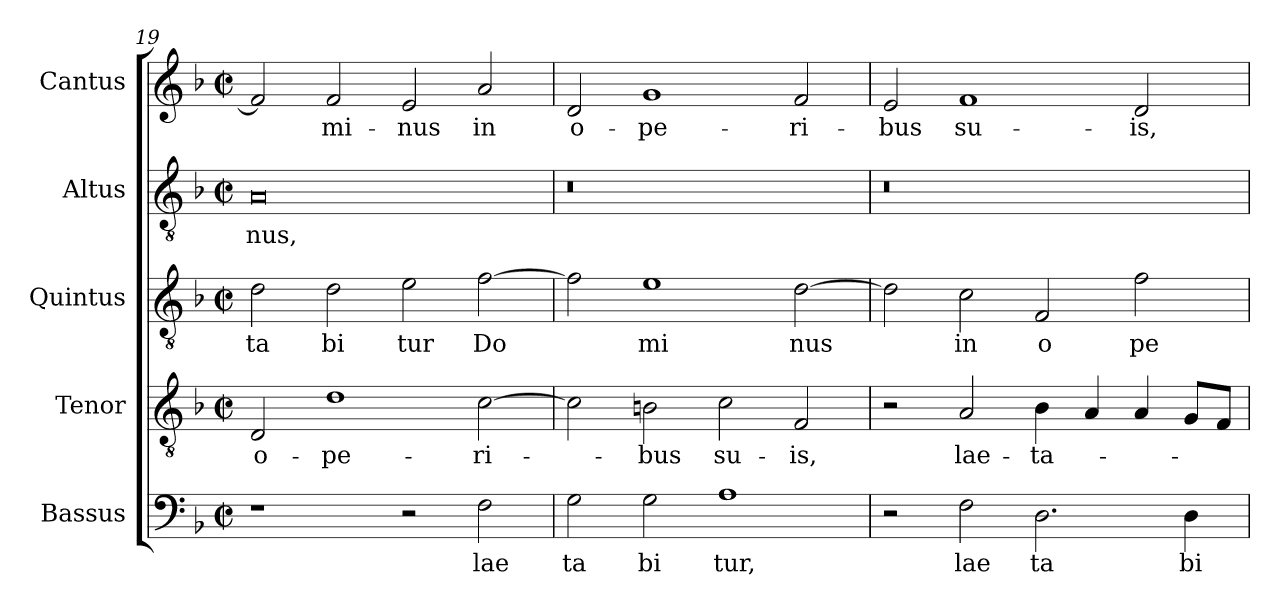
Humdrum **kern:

**kern	**text	**kern	**text	**kern	**text	**kern	**text	**kern	**text
*part5	*part5	*part4	*part4	*part3	*part3	*part2	*part2	*part1	*part1
*staff5	*staff5	*staff4	*staff4	*staff3	*staff3	*staff2	*staff2	*staff1	*staff1
*I"Bassus	*	*I"Tenor	*	*I"Quintus	*	*I"Altus	*	*I"Cantus	*
*clefF4	*	*clefGv2	*	*clefGv2	*	*clefGv2	*	*clefG2	*
*k[b-]	*	*k[b-]	*	*k[b-]	*	*k[b-]	*	*k[b-]	*
*F:	*	*F:	*	*F:	*	*F:	*	*F:	*
*M2/2	*	*M2/2	*	*M2/2	*	*M2/2	*	*M2/2	*
*met(c|)	*	*met(c|)	*	*met(c|)	*	*met(c|)	*	*met(c|)	*
=19	=19	=19	=19	=19	=19	=19	=19	=19	=19
!	!	!	!LO:LY:b:cj	!	!LO:LY:b:cj	!	!LO:LY:b:cj	!	!
1r	.	2D/	o-	2d\	ta	0A	nus,	2f/]	.
!	!	!	!LO:LY:b:cj	!	!LO:LY:b:cj	!	!	!	!LO:LY:b:cj
.	.	1d	-pe-	2d\	bi	.	.	2f/	-mi-
!	!	!	!	!	!LO:LY:b:cj	!	!	!	!LO:LY:b:cj
2r	.	.	.	2e\	tur	.	.	2e/	-nus
!	!LO:LY:b:cj	!	!LO:LY:b:cj	!	!LO:LY:b	!	!	!	!LO:LY:b:cj
2F\	lae	[>2c\	-ri-	[>2f\	Do	.	.	2a/	in
=20	=20	=20	=20	=20	=20	=20	=20	=20	=20
!	!LO:LY:b:cj	!	!	!	!	!	!	!	!LO:LY:b:cj
2G\	ta	2c\]	.	2f\]	.	0r	.	2d/	o-
!	!LO:LY:b:cj	!	!LO:LY:b:cj	!	!LO:LY:b:cj	!	!	!	!LO:LY:b:cj
2G\	bi	2Bn\	-bus	1e	mi	.	.	1g	-pe-
!	!LO:LY:b:cj	!	!LO:LY:b:cj	!	!	!	!	!	!
1A	tur,	2c\	su-	.	.	.	.	.	.
!	!	!	!LO:LY:b:cj	!	!LO:LY:b	!	!	!	!LO:LY:b:cj
.	.	2F/	-is,	[>2d\	nus	.	.	2f/	-ri-
=21	=21	=21	=21	=21	=21	=21	=21	=21	=21
!	!	!	!	!	!	!	!	!	!LO:LY:b:cj
2r	.	2r	.	2d\]	.	0r	.	2e/	-bus
!	!LO:LY:b:cj	!	!LO:LY:b:cj	!	!LO:LY:b:cj	!	!	!	!LO:LY:b:cj
2F\	lae	2A/	lae-	2c\	in	.	.	1f	su-
!	!LO:LY:b:cj	!	!LO:LY:b:cj	!	!LO:LY:b:cj	!	!	!	!
2.D\	ta	4B-\	-ta-	2F/	o	.	.	.	.
.	.	4A/	.	.	.	.	.	.	.
!	!	!	!	!	!LO:LY:b:cj	!	!	!	!LO:LY:b:cj
.	.	4A/	.	2f\	pe	.	.	2d/	-is,
!	!LO:LY:b:cj	!	!	!	!	!	!	!	!
4D\	bi	8G/L	.	.	.	.	.	.	.
.	.	8F/J	.	.	.	.	.	.	.
=	=	=	=	=	=	=	=	=	=
*-	*-	*-	*-	*-	*-	*-	*-	*-	*-
